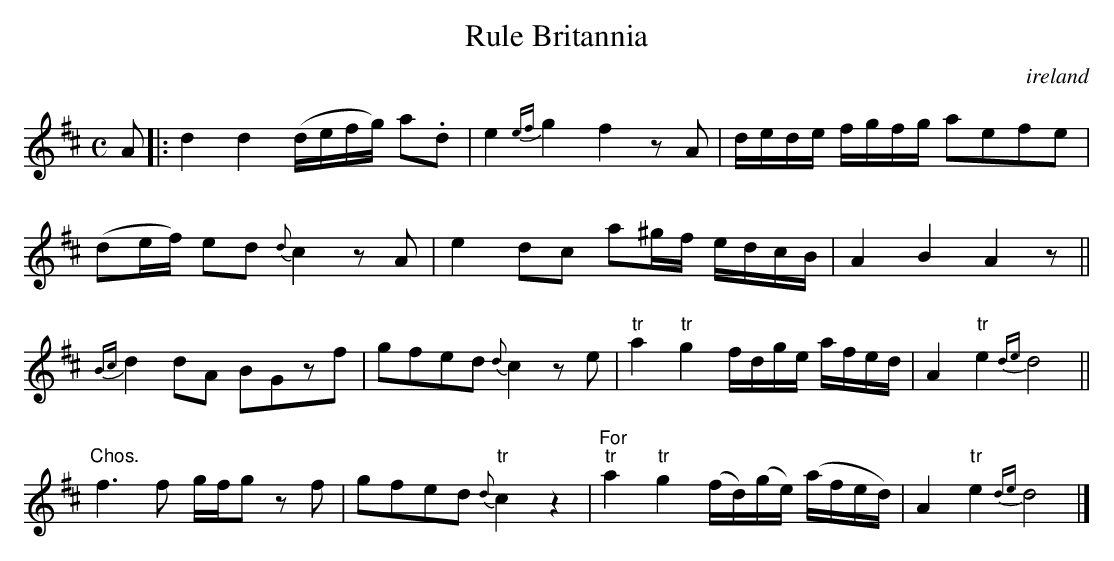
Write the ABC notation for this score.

X:1
T:Rule Britannia
O:ireland
M:C
K:D
A|:\
d2d2 (d/e/f/g/) a.d| e2{ef}g2 f2zA| \
d/e/d/e/ f/g/f/g/ aefe| (de/f/) ed {d}c2zA|\
e2dc a^g/f/ e/d/c/B/| A2B2 A2 z||\
{Bc}d2dA BGzf| gfed {d}c2ze|\
"tr"a2"tr"g2 f/d/g/e/ a/f/e/d/| A2"tr"e2 {de}d4||
"Chos."f3f g/f/g zf| gfed "tr"{d}c2z2|\
"For""tr"a2"tr"g2 (f/d/)(g/e/) (a/f/e/d/)| A2"tr"e2 {de}d4|]
